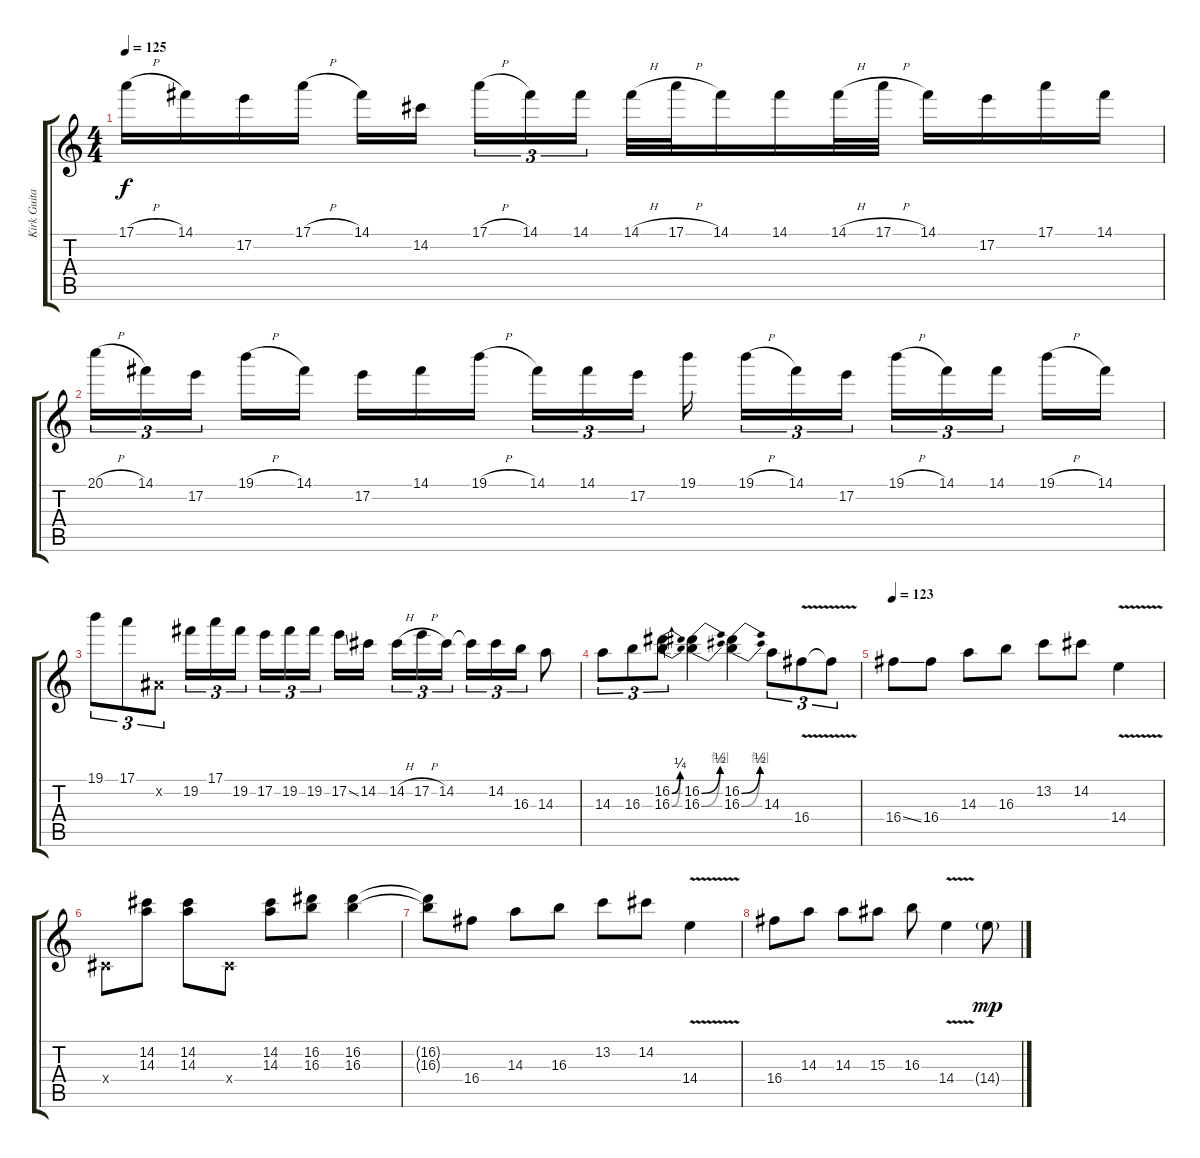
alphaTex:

\track ("Kirk Guitar Solo II - III" "Kirk Guita") {instrument distortionguitar}
\staff {score tabs}
\tuning (E4 B3 G3 D3 A2 E2) {hide}
\ts (4 4)
\tempo 125
\clef g2
\ks c
17.1{h}.16{dy f} 14.1.16 17.2.16 17.1{h}.16 14.1.16 14.2.16 17.1{h}.16{tu (3 2)} 14.1.16{tu (3 2)} 14.1.16{tu (3 2)} 14.1{h}.32 17.1{h}.32 14.1.16 14.1.16 14.1{h}.32 17.1{h}.32 14.1.16 17.2.16 17.1.16 14.1.16 |
20.1{h}.16{tu (3 2)} 14.1.16{tu (3 2)} 17.2.16{tu (3 2)} 19.1{h}.16 14.1.16 17.2.16 14.1.16 19.1{h}.16 14.1.16{tu (3 2)} 14.1.16{tu (3 2)} 17.2.16{tu (3 2)} 19.1.16 19.1{h}.16{tu (3 2)} 14.1.16{tu (3 2)} 17.2.16{tu (3 2)} 19.1{h}.16{tu (3 2)} 14.1.16{tu (3 2)} 14.1.16{tu (3 2)} 19.1{h}.16 14.1.16 |
19.1.8{tu (3 2)} 17.1.8{tu (3 2)} -1.2{x}.8{tu (3 2)} 19.2.16{tu (3 2)} 17.1.16{tu (3 2)} 19.2.16{tu (3 2)} 17.2.16{tu (3 2)} 19.2.16{tu (3 2)} 19.2.16{tu (3 2)} 17.2{ss}.16 14.2.16 14.2{h}.16{tu (3 2)} 17.2{h}.16{tu (3 2)} 14.2.16{tu (3 2)} 14.2{t}.16{tu (3 2)} 14.2.16{tu (3 2)} 16.3.16{tu (3 2)} 14.3.8 |
14.3.8{tu (3 2)} 16.3.8{tu (3 2)} (16.2{be (bend 0 0 60 1)} 16.3{be (bend 0 0 60 1)}).8{tu (3 2)} (16.2{be (bend 0 0 60 2)} 16.3{be (bend 0 0 60 4)}).4 (16.2{be (bend 0 0 60 2)} 16.3{be (bend 0 0 60 4)}).4 14.3.8{tu (3 2)} 16.4{v}.8{tu (3 2)} 16.4{t}.8{tu (3 2)} |
\tempo 123
16.4{ss}.8 16.4.8 14.3.8 16.3.8 13.2.8 14.2.8 14.4{v}.4 |
-1.4{x}.8 (14.2 14.3).8 (14.2 14.3).8 -1.4{x}.8 (14.2 14.3).8 (16.2 16.3).8 (16.2 16.3).4 |
(16.2{t} 16.3{t}).8 16.4.8 14.3.8 16.3.8 13.2.8 14.2.8 14.4{v}.4 |
16.4.8 14.3.8 14.3.8 15.3.8 16.3.8 14.4{v}.4 14.4{ss g}.8{dy mp}
